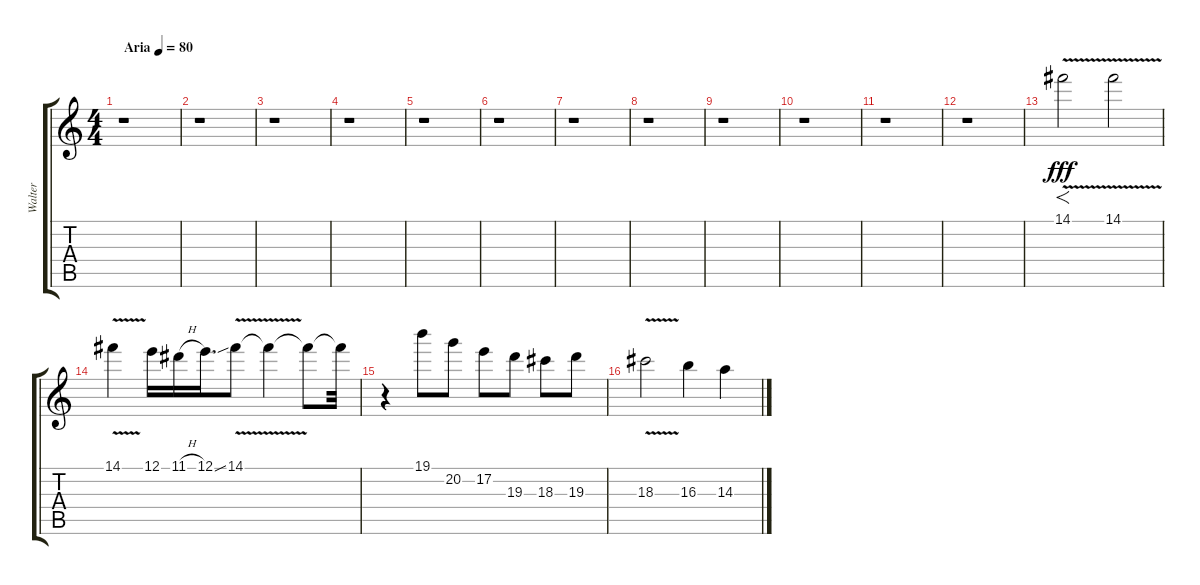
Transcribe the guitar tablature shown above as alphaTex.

\track ("Walter" "Walter") {instrument distortionguitar}
\staff {score tabs}
\tuning (E4 B3 G3 D3 A2 E2) {hide}
\ts (4 4)
\tempo (80 "Aria")
\clef g2
\ks c
r.1{dy fff instrument distortionguitar} |
r.1 |
r.1 |
r.1 |
r.1 |
r.1 |
r.1 |
r.1 |
r.1 |
r.1 |
r.1 |
r.1 |
14.1{v}.2{f} 14.1{v}.2 |
14.1{v}.4 12.1.16 11.1{h}.16 12.1{ss}.16{d} 14.1{v}.8 14.1{t}.4 14.1{t}.8 14.1{t}.32 |
r.4 19.1.8 20.2.8 17.2.8 19.3.8 18.3.8 19.3.8 |
18.3{v}.2 16.3.4 14.3.4
